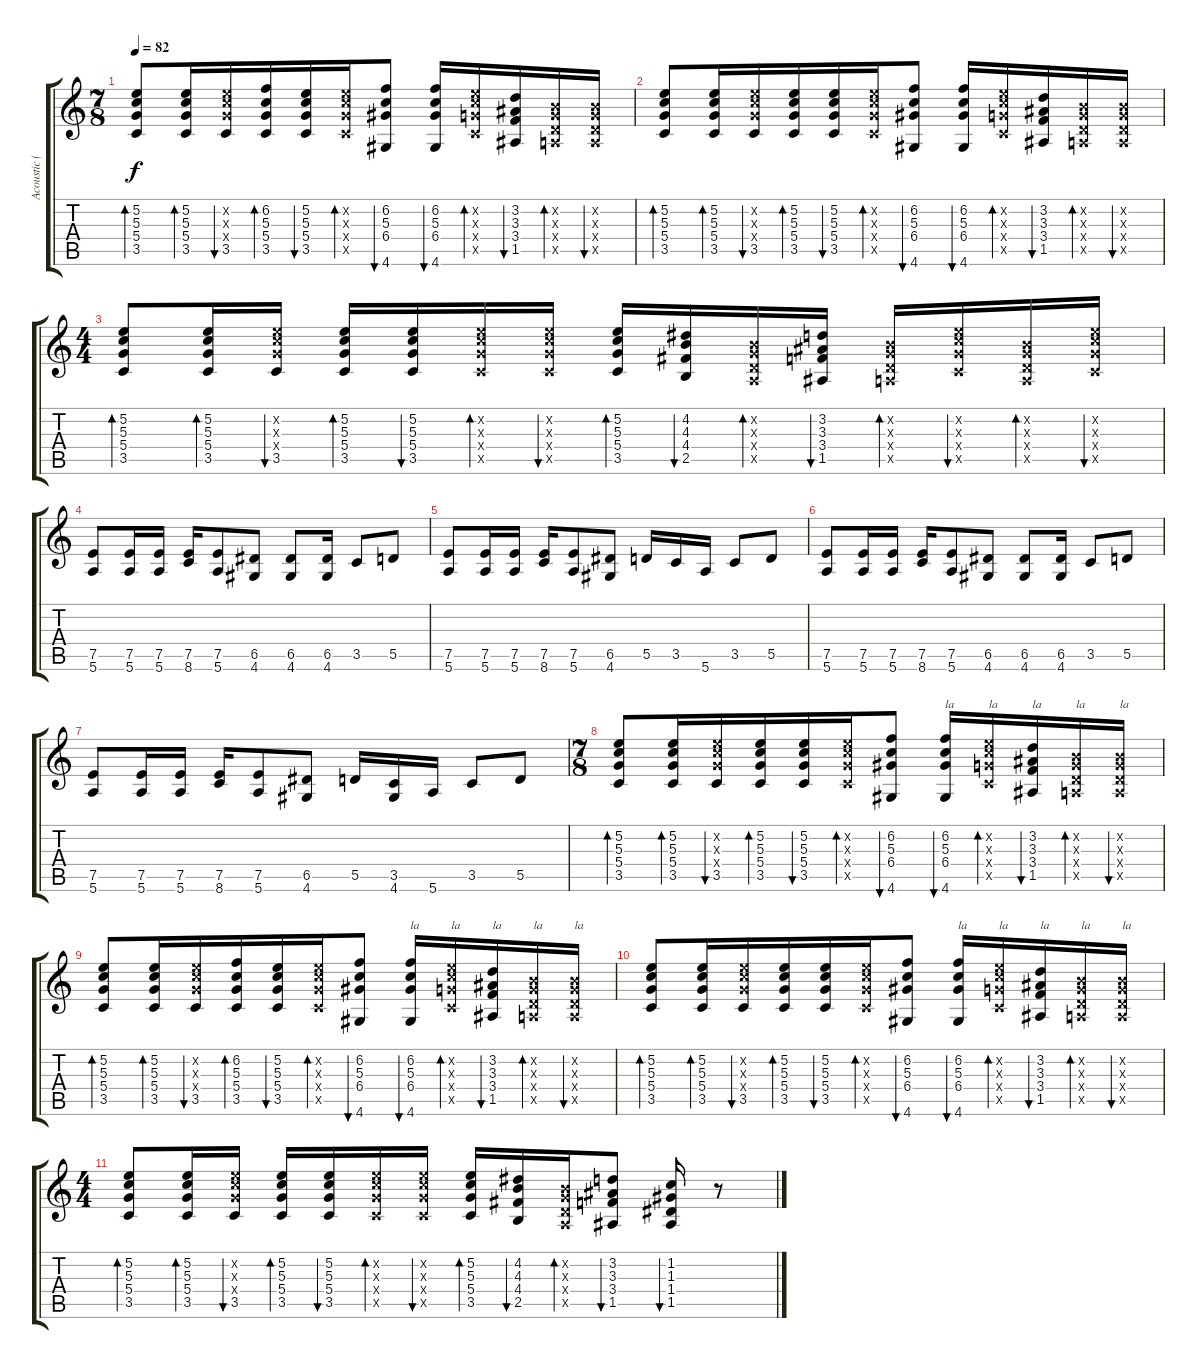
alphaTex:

\track ("Acoustic (thom)" "Acoustic (") {instrument acousticguitarsteel}
\staff {score tabs}
\tuning (E4 B3 G3 D3 A2 E2) {hide}
\ts (7 8)
\tempo 82
\clef g2
\ks c
(5.2 5.3 5.4 3.5).8{bd 30 dy f} (5.2 5.3 5.4 3.5).16{bd 30} (5.2{x} 5.3{x} 5.4{x} 3.5).16{bu 30} (6.2 5.3 5.4 3.5).16{bd 30} (5.2 5.3 5.4 3.5).16{bu 30} (5.2{x} 5.3{x} 5.4{x} 3.5{x}).16{bd 30} (6.2 5.3 6.4 4.6).8{bu 30} (6.2 5.3 6.4 4.6).16{bu 30} (5.2{x} 5.3{x} 5.4{x} 3.5{x}).16{bd 30} (3.2 3.3 3.4 1.5).16{bu 30} (0.2{x} 0.3{x} 0.4{x} 0.5{x}).16{bd 30} (0.2{x} 0.3{x} 0.4{x} 0.5{x}).16{bu 30} |
(5.2 5.3 5.4 3.5).8{bd 30} (5.2 5.3 5.4 3.5).16{bd 30} (5.2{x} 5.3{x} 5.4{x} 3.5).16{bu 30} (5.2 5.3 5.4 3.5).16{bd 30} (5.2 5.3 5.4 3.5).16{bu 30} (5.2{x} 5.3{x} 5.4{x} 3.5{x}).16{bd 30} (6.2 5.3 6.4 4.6).8{bu 30} (6.2 5.3 6.4 4.6).16{bu 30} (5.2{x} 5.3{x} 5.4{x} 3.5{x}).16{bd 30} (3.2 3.3 3.4 1.5).16{bu 30} (0.2{x} 0.3{x} 0.4{x} 0.5{x}).16{bd 30} (0.2{x} 0.3{x} 0.4{x} 0.5{x}).16{bu 30} |
\ts (4 4)
(5.2 5.3 5.4 3.5).8{bd 30} (5.2 5.3 5.4 3.5).16{bd 30} (5.2{x} 5.3{x} 5.4{x} 3.5).16{bu 30} (5.2 5.3 5.4 3.5).16{bd 30} (5.2 5.3 5.4 3.5).16{bu 30} (5.2{x} 5.3{x} 5.4{x} 3.5{x}).16{bd 30} (5.2{x} 5.3{x} 5.4{x} 3.5{x}).16{bu 30} (5.2 5.3 5.4 3.5).16{bd 30} (4.2 4.3 4.4 2.5).16{bu 30} (0.2{x} 0.3{x} 0.4{x} 0.5{x}).16{bd 30} (3.2 3.3 3.4 1.5).16{bu 30} (0.2{x} 0.3{x} 0.4{x} 0.5{x}).16{bd 30} (5.2{x} 5.3{x} 5.4{x} 3.5{x}).16{bu 30} (0.2{x} 0.3{x} 0.4{x} 0.5{x}).16{bd 30} (5.2{x} 5.3{x} 5.4{x} 3.5{x}).16{bu 30} |
(7.5 5.6).8 (7.5 5.6).16 (7.5 5.6).16 (7.5 8.6).16 (7.5 5.6).8 (6.5 4.6).8 (6.5 4.6).8 (6.5 4.6).16 3.5.8 5.5.8 |
(7.5 5.6).8 (7.5 5.6).16 (7.5 5.6).16 (7.5 8.6).16 (7.5 5.6).8 (6.5 4.6).8 5.5.16 3.5.16 5.6.16 3.5.8 5.5.8 |
(7.5 5.6).8 (7.5 5.6).16 (7.5 5.6).16 (7.5 8.6).16 (7.5 5.6).8 (6.5 4.6).8 (6.5 4.6).8 (6.5 4.6).16 3.5.8 5.5.8 |
(7.5 5.6).8 (7.5 5.6).16 (7.5 5.6).16 (7.5 8.6).16 (7.5 5.6).8 (6.5 4.6).8 5.5.16 (3.5 4.6).16 5.6.16 3.5.8 5.5.8 |
\ts (7 8)
(5.2 5.3 5.4 3.5).8{bd 30} (5.2 5.3 5.4 3.5).16{bd 30} (5.2{x} 5.3{x} 5.4{x} 3.5).16{bu 30} (5.2 5.3 5.4 3.5).16{bd 30} (5.2 5.3 5.4 3.5).16{bu 30} (5.2{x} 5.3{x} 5.4{x} 3.5{x}).16{bd 30} (6.2 5.3 6.4 4.6).8{bu 30} (6.2 5.3 6.4 4.6).16{bu 30 txt "la"} (5.2{x} 5.3{x} 5.4{x} 3.5{x}).16{bd 30 txt "la"} (3.2 3.3 3.4 1.5).16{bu 30 txt "la"} (0.2{x} 0.3{x} 0.4{x} 0.5{x}).16{bd 30 txt "la"} (0.2{x} 0.3{x} 0.4{x} 0.5{x}).16{bu 30 txt "la"} |
(5.2 5.3 5.4 3.5).8{bd 30} (5.2 5.3 5.4 3.5).16{bd 30} (5.2{x} 5.3{x} 5.4{x} 3.5).16{bu 30} (6.2 5.3 5.4 3.5).16{bd 30} (5.2 5.3 5.4 3.5).16{bu 30} (5.2{x} 5.3{x} 5.4{x} 3.5{x}).16{bd 30} (6.2 5.3 6.4 4.6).8{bu 30} (6.2 5.3 6.4 4.6).16{bu 30 txt "la"} (5.2{x} 5.3{x} 5.4{x} 3.5{x}).16{bd 30 txt "la"} (3.2 3.3 3.4 1.5).16{bu 30 txt "la"} (0.2{x} 0.3{x} 0.4{x} 0.5{x}).16{bd 30 txt "la"} (0.2{x} 0.3{x} 0.4{x} 0.5{x}).16{bu 30 txt "la"} |
(5.2 5.3 5.4 3.5).8{bd 30} (5.2 5.3 5.4 3.5).16{bd 30} (5.2{x} 5.3{x} 5.4{x} 3.5).16{bu 30} (5.2 5.3 5.4 3.5).16{bd 30} (5.2 5.3 5.4 3.5).16{bu 30} (5.2{x} 5.3{x} 5.4{x} 3.5{x}).16{bd 30} (6.2 5.3 6.4 4.6).8{bu 30} (6.2 5.3 6.4 4.6).16{bu 30 txt "la"} (5.2{x} 5.3{x} 5.4{x} 3.5{x}).16{bd 30 txt "la"} (3.2 3.3 3.4 1.5).16{bu 30 txt "la"} (0.2{x} 0.3{x} 0.4{x} 0.5{x}).16{bd 30 txt "la"} (0.2{x} 0.3{x} 0.4{x} 0.5{x}).16{bu 30 txt "la"} |
\ts (4 4)
(5.2 5.3 5.4 3.5).8{bd 30} (5.2 5.3 5.4 3.5).16{bd 30} (5.2{x} 5.3{x} 5.4{x} 3.5).16{bu 30} (5.2 5.3 5.4 3.5).16{bd 30} (5.2 5.3 5.4 3.5).16{bu 30} (5.2{x} 5.3{x} 5.4{x} 3.5{x}).16{bd 30} (5.2{x} 5.3{x} 5.4{x} 3.5{x}).16{bu 30} (5.2 5.3 5.4 3.5).16{bd 30} (4.2 4.3 4.4 2.5).16{bu 30} (0.2{x} 0.3{x} 0.4{x} 0.5{x}).16{bd 30} (3.2 3.3 3.4 1.5).8{bu 30} (1.2 1.3 1.4 1.5).16{bu 30} r.8
